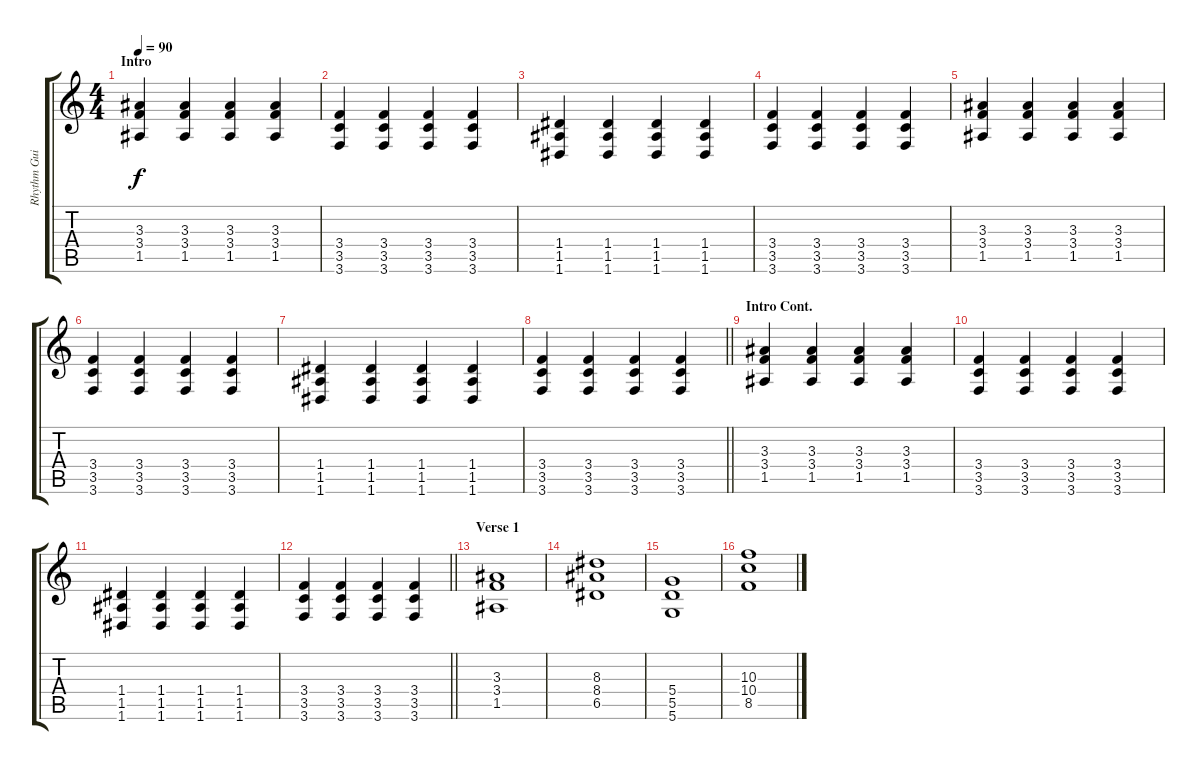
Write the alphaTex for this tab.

\track ("Rhythm Guitar" "Rhythm Gui") {instrument overdrivenguitar}
\staff {score tabs}
\tuning (E4 B3 G3 D3 A2 D2) {hide}
\ts (4 4)
\section ("" "Intro")
\tempo 90
\clef g2
\ks c
(3.3 3.4 1.5).4{dy f instrument overdrivenguitar} (3.3 3.4 1.5).4 (3.3 3.4 1.5).4 (3.3 3.4 1.5).4 |
(3.4 3.5 3.6).4 (3.4 3.5 3.6).4 (3.4 3.5 3.6).4 (3.4 3.5 3.6).4 |
(1.4 1.5 1.6).4 (1.4 1.5 1.6).4 (1.4 1.5 1.6).4 (1.4 1.5 1.6).4 |
(3.4 3.5 3.6).4 (3.4 3.5 3.6).4 (3.4 3.5 3.6).4 (3.4 3.5 3.6).4 |
(3.3 3.4 1.5).4 (3.3 3.4 1.5).4 (3.3 3.4 1.5).4 (3.3 3.4 1.5).4 |
(3.4 3.5 3.6).4 (3.4 3.5 3.6).4 (3.4 3.5 3.6).4 (3.4 3.5 3.6).4 |
(1.4 1.5 1.6).4 (1.4 1.5 1.6).4 (1.4 1.5 1.6).4 (1.4 1.5 1.6).4 |
\barLineRight lightlight
(3.4 3.5 3.6).4 (3.4 3.5 3.6).4 (3.4 3.5 3.6).4 (3.4 3.5 3.6).4 |
\section ("" "Intro Cont.")
(3.3 3.4 1.5).4 (3.3 3.4 1.5).4 (3.3 3.4 1.5).4 (3.3 3.4 1.5).4 |
(3.4 3.5 3.6).4 (3.4 3.5 3.6).4 (3.4 3.5 3.6).4 (3.4 3.5 3.6).4 |
(1.4 1.5 1.6).4 (1.4 1.5 1.6).4 (1.4 1.5 1.6).4 (1.4 1.5 1.6).4 |
\barLineRight lightlight
(3.4 3.5 3.6).4 (3.4 3.5 3.6).4 (3.4 3.5 3.6).4 (3.4 3.5 3.6).4 |
\section ("" "Verse 1")
(3.3 3.4 1.5).1 |
(8.3 8.4 6.5).1 |
(5.4 5.5 5.6).1 |
(10.3 10.4 8.5).1
